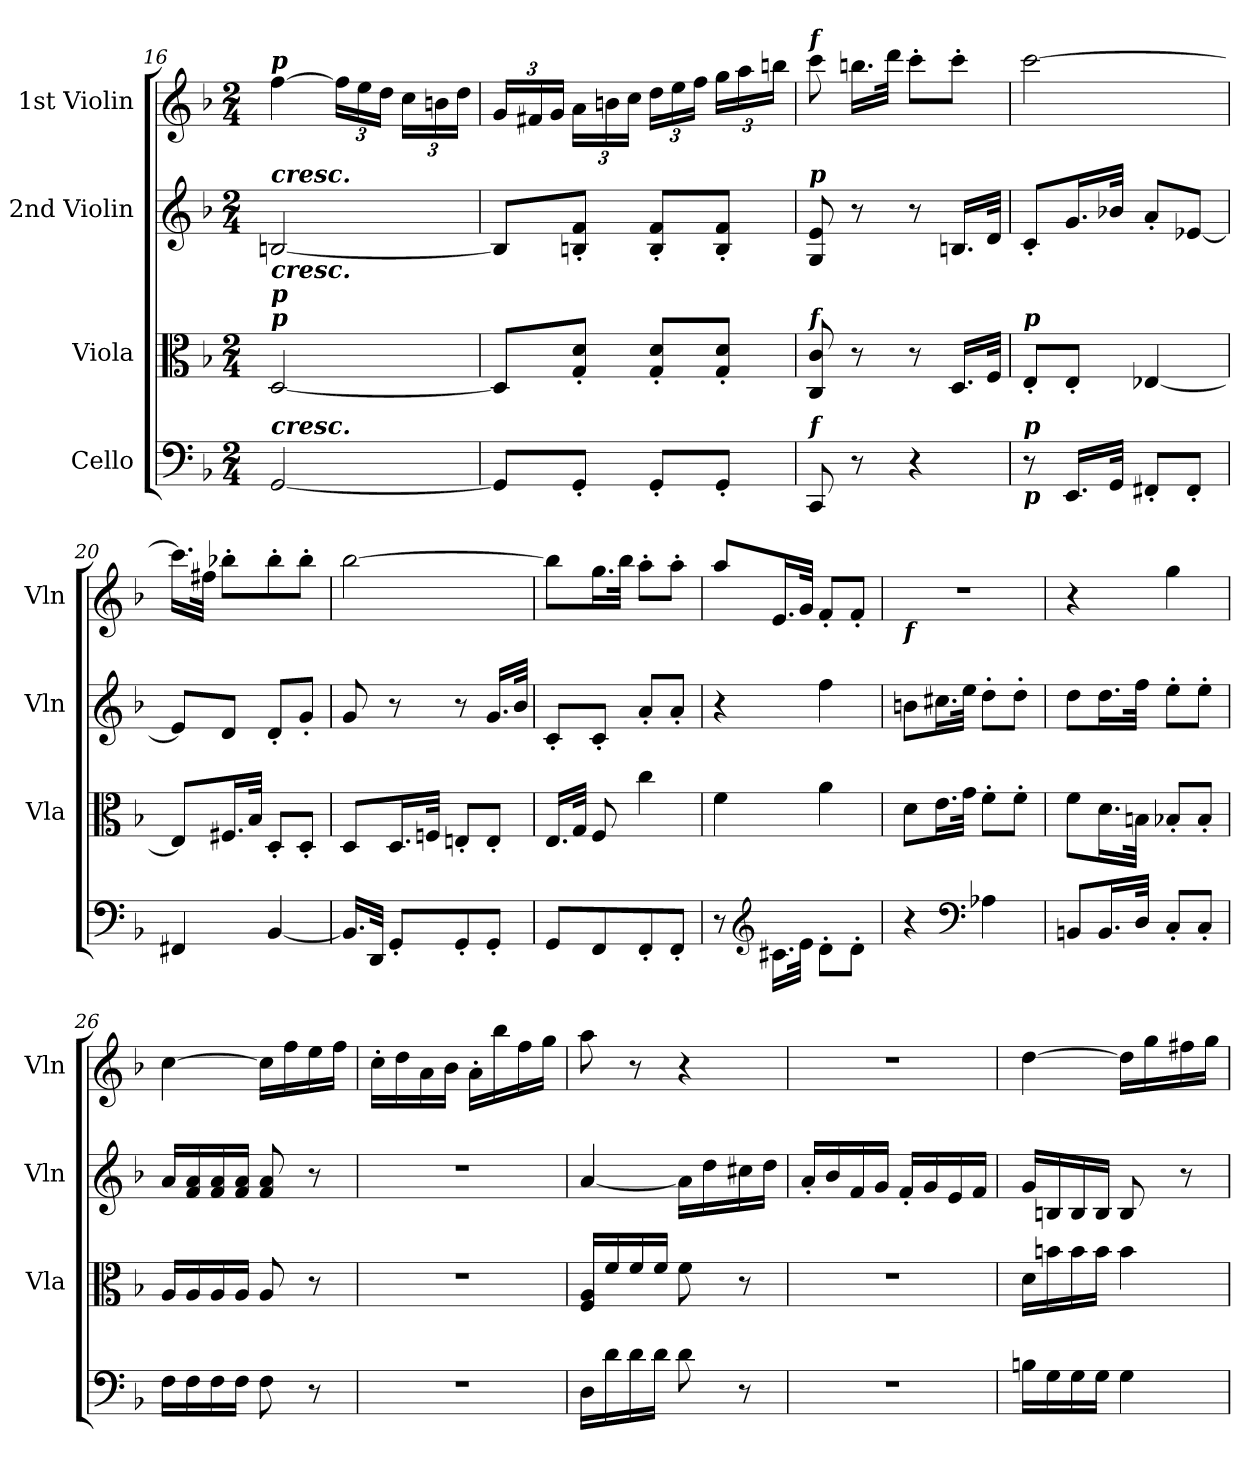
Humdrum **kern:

**kern	**kern	**kern	**kern
*part4	*part3	*part2	*part1
*staff4	*staff3	*staff2	*staff1
*I"Cello	*I"Viola	*I"2nd Violin	*I"1st Violin
*	*I'Vla	*I'Vln	*I'Vln
*clefF4	*clefC3	*clefG2	*clefG2
*k[b-]	*k[b-]	*k[b-]	*k[b-]
*F:	*F:	*F:	*F:
*M2/4	*M2/4	*M2/4	*M2/4
=16	=16	=16	=16
!	!	!	!LO:TX:a:Bi:t=p
!	!	!LO:TX:a:Bi:t=cresc.	!
!	!LO:TX:a:Bi:t=p	!	!
!	!LO:TX:a:Bi:t=p	!	!
!	!LO:TX:a:Bi:t=cresc.	!	!
!LO:TX:a:Bi:t=cresc.	!	!	!
[2GG/	[2D/	[2Bn/	[4ff\
*	*	*	*Xbrackettup
.	.	.	24ff\LL]
.	.	.	24ee\
.	.	.	24dd\JJ
.	.	.	24cc\LL
.	.	.	24bn\
.	.	.	24dd\JJ
=17	=17	=17	=17
8GG/L]	8D/L]	8B/L]	24g/LL
.	.	.	24f#X/
.	.	.	24g/JJ
8GG'/J	8G/' 8d/'J	8Bn/' 8f/'J	24a\LL
.	.	.	24bn\
.	.	.	24cc\JJ
8GG'/L	8G/' 8d/'L	8B/' 8f/'L	24dd\LL
.	.	.	24ee\
.	.	.	24ff\JJ
8GG'/J	8G/' 8d/'J	8B/' 8f/'J	24gg\LL
.	.	.	24aa\
.	.	.	24bbn\JJ
!!LO:PB:g=z
=18	=18	=18	=18
!	!	!	!LO:TX:a:Bi:t=f
!	!	!LO:TX:a:Bi:t=p	!
!	!LO:TX:a:Bi:t=f	!	!
!LO:TX:a:Bi:t=f	!	!	!
8CC/	8C/ 8c/	8G/ 8e/	8ccc\
8r	8r	8r	16.bbn\LL
.	.	.	32ddd\JJk
4r	8r	8r	8ccc'\L
.	16.D/LL	16.Bn/LL	8ccc'\J
.	32F/JJk	32d/JJk	.
=19	=19	=19	=19
!	!LO:TX:a:Bi:t=p	!	!
!LO:TX:a:Bi:t=p	!	!	!
!LO:TX:b:Bi:t=p	!	!	!
8r	8E'/L	8c'/L	[2ccc\
16.EE/LL	8E'/J	16.g/L	.
32GG/JJk	.	32b-X/JJk	.
8FF#X'/L	[4E-X/	8a'/L	.
8FF#'/J	.	[8e-X/J	.
=20	=20	=20	=20
4FF#X/	8E-/L]	8e-/L]	16.ccc\LL]
.	.	.	32ff#X\JJk
.	16.F#X/L	8d/J	8bb-X'\L
.	32B-/JJk	.	.
[4BB-/	8D'/L	8d'/L	8bb-'\
.	8D'/J	8g'/J	8bb-'\J
=21	=21	=21	=21
16.BB-/LL]	8D/L	8g/	[2bb-\
32DD/JJk	.	.	.
8GG'/L	16.D/L	8r	.
.	32Fn/JJk	.	.
8GG'/	8En'/L	8r	.
8GG'/J	8E'/J	16.g/LL	.
.	.	32b-/JJk	.
=22	=22	=22	=22
8GG/L	16.E/LL	8c'/L	8bb-\L]
.	32G/JJk	.	.
8FF/	8F/	8c'/J	16.gg\L
.	.	.	32bb-\JJk
8FF'/	4cc\	8a'/L	8aa'\L
8FF'/J	.	8a'/J	8aa'\J
!!LO:LB:g=z
=23	=23	=23	=23
8r	4f\	4r	8aa/L
*clefG2	*	*	*
16.c#X\LL	.	.	16.e/L
32e\JJk	.	.	32g/JJk
8d'\L	4a\	4ff\	8f'/L
8d'\J	.	.	8f'/J
!!LO:LB:g=z
=24	=24	=24	=24
!	!	!	!LO:TX:b:Bi:t=f
4r	8d\L	8bn\L	2r
.	16.e\L	16.cc#X\L	.
.	32g\JJk	32ee\JJk	.
*clefF4	*	*	*
4A-X\	8f'\L	8dd'\L	.
.	8f'\J	8dd'\J	.
=25	=25	=25	=25
8BBn/L	8f\L	8dd\L	4r
16.BB/L	16.d\L	16.dd\L	.
32D/JJk	32Bn\JJk	32ff\JJk	.
8C'/L	8B-X'/L	8ee'\L	4gg\
8C'/J	8B-'/J	8ee'\J	.
=26	=26	=26	=26
16F\LL	16A/LL	16a/LL	[4cc\
16F\	16A/	16f/ 16a/	.
16F\	16A/	16f/ 16a/	.
16F\JJ	16A/JJ	16f/ 16a/JJ	.
8F\	8A/	8f/ 8a/	16cc\LL]
.	.	.	16ff\
8r	8r	8r	16ee\
.	.	.	16ff\JJ
=27	=27	=27	=27
2r	2r	2r	16cc'\LL
.	.	.	16dd\
.	.	.	16a\
.	.	.	16b-\JJ
.	.	.	16a'\LL
.	.	.	16bb-\
.	.	.	16ff\
.	.	.	16gg\JJ
=28	=28	=28	=28
16D\LL	16F/ 16A/LL	[4a/	8aa\
16d\	16f/	.	.
16d\	16f/	.	8r
16d\JJ	16f/JJ	.	.
8d\	8f\	16a\LL]	4r
.	.	16dd\	.
8r	8r	16cc#X\	.
.	.	16dd\JJ	.
=29	=29	=29	=29
2r	2r	16a'/LL	2r
.	.	16b-/	.
.	.	16f/	.
.	.	16g/JJ	.
.	.	16f'/LL	.
.	.	16g/	.
.	.	16e/	.
.	.	16f/JJ	.
!!LO:PB:g=z
=30	=30	=30	=30
16Bn\LL	16d\LL	16g/LL	[4dd\
16G\	16bn\	16Bn/	.
16G\	16b\	16B/	.
16G\JJ	16b\JJ	16B/JJ	.
4G\	4b\	8B/	16dd\LL]
.	.	.	16gg\
.	.	8r	16ff#X\
.	.	.	16gg\JJ
=	=	=	=
*-	*-	*-	*-
